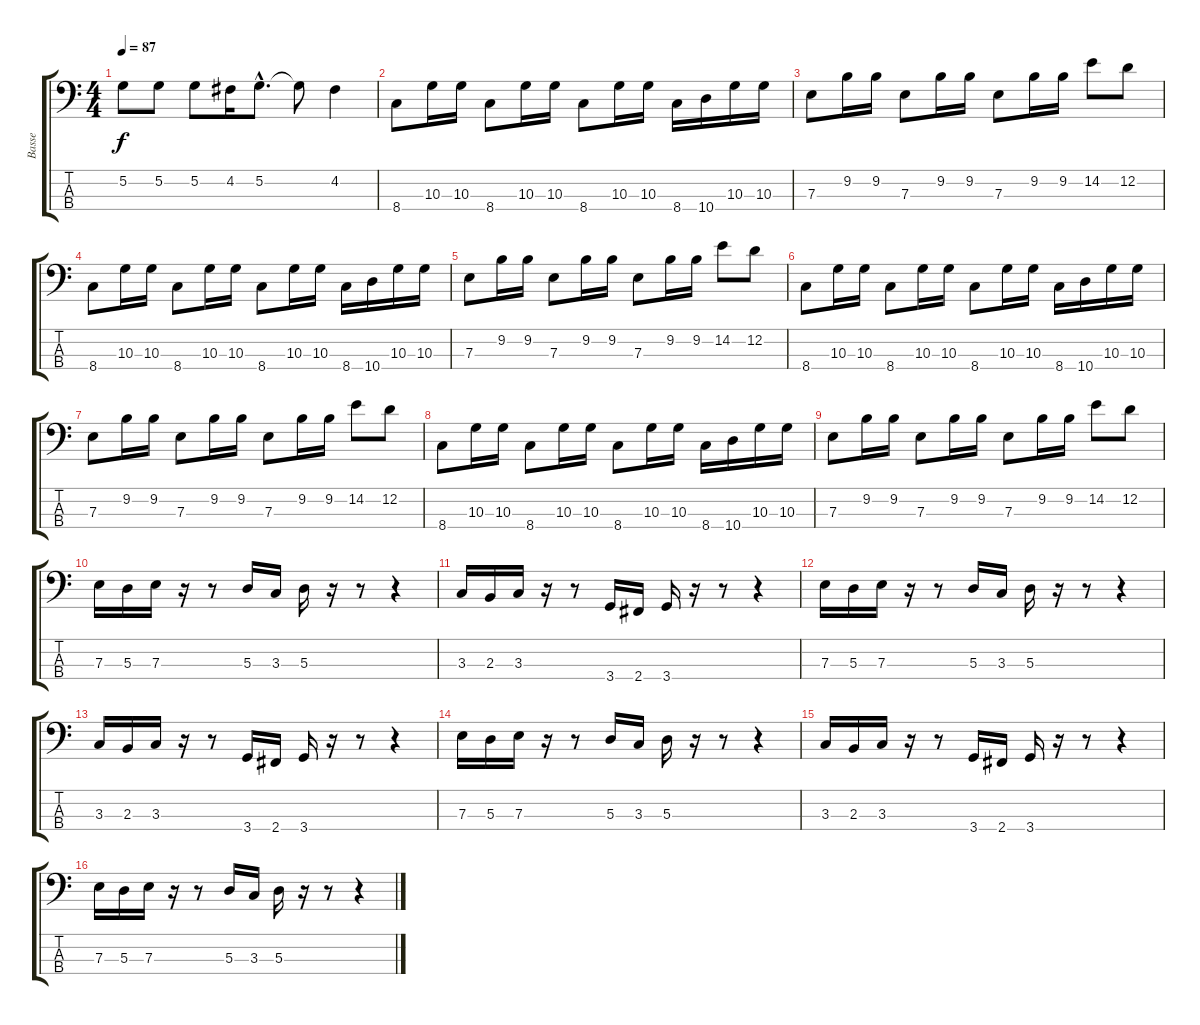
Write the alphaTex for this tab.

\track ("Basse" "Basse") {instrument electricbassfinger}
\staff {score tabs}
\tuning (G2 D2 A1 E1) {hide}
\ts (4 4)
\tempo 87
\clef f4
\ks c
5.2.8{dy f} 5.2.8 5.2.8 4.2.16 5.2{hac}.8{d} 5.2{t}.8 4.2.4 |
8.4.8 10.3.16 10.3.16 8.4.8 10.3.16 10.3.16 8.4.8 10.3.16 10.3.16 8.4.16 10.4.16 10.3.16 10.3.16 |
7.3.8 9.2.16 9.2.16 7.3.8 9.2.16 9.2.16 7.3.8 9.2.16 9.2.16 14.2.8 12.2.8 |
8.4.8 10.3.16 10.3.16 8.4.8 10.3.16 10.3.16 8.4.8 10.3.16 10.3.16 8.4.16 10.4.16 10.3.16 10.3.16 |
7.3.8 9.2.16 9.2.16 7.3.8 9.2.16 9.2.16 7.3.8 9.2.16 9.2.16 14.2.8 12.2.8 |
8.4.8 10.3.16 10.3.16 8.4.8 10.3.16 10.3.16 8.4.8 10.3.16 10.3.16 8.4.16 10.4.16 10.3.16 10.3.16 |
7.3.8 9.2.16 9.2.16 7.3.8 9.2.16 9.2.16 7.3.8 9.2.16 9.2.16 14.2.8 12.2.8 |
8.4.8 10.3.16 10.3.16 8.4.8 10.3.16 10.3.16 8.4.8 10.3.16 10.3.16 8.4.16 10.4.16 10.3.16 10.3.16 |
7.3.8 9.2.16 9.2.16 7.3.8 9.2.16 9.2.16 7.3.8 9.2.16 9.2.16 14.2.8 12.2.8 |
7.3.16 5.3.16 7.3.16 r.16 r.8 5.3.16 3.3.16 5.3.16 r.16 r.8 r.4 |
3.3.16 2.3.16 3.3.16 r.16 r.8 3.4.16 2.4.16 3.4.16 r.16 r.8 r.4 |
7.3.16 5.3.16 7.3.16 r.16 r.8 5.3.16 3.3.16 5.3.16 r.16 r.8 r.4 |
3.3.16 2.3.16 3.3.16 r.16 r.8 3.4.16 2.4.16 3.4.16 r.16 r.8 r.4 |
7.3.16 5.3.16 7.3.16 r.16 r.8 5.3.16 3.3.16 5.3.16 r.16 r.8 r.4 |
3.3.16 2.3.16 3.3.16 r.16 r.8 3.4.16 2.4.16 3.4.16 r.16 r.8 r.4 |
7.3.16 5.3.16 7.3.16 r.16 r.8 5.3.16 3.3.16 5.3.16 r.16 r.8 r.4
